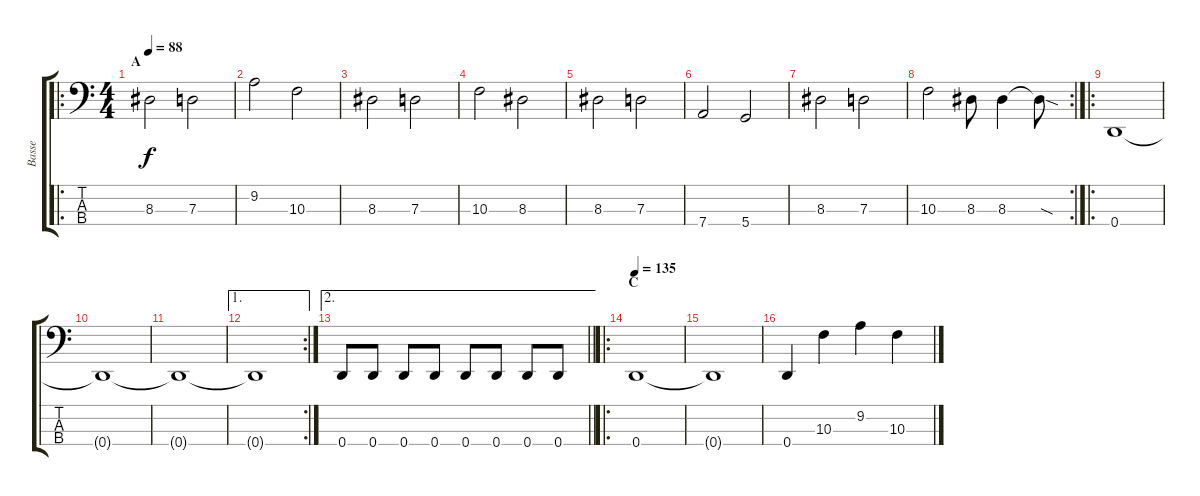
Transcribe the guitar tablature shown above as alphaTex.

\track ("Basse" "Basse") {instrument electricbassfinger}
\staff {score tabs}
\tuning (F2 C2 G1 D1) {hide}
\ro
\ts (4 4)
\section ("" "A")
\tempo 88
\clef f4
\ks c
8.3.2{dy f} 7.3.2 |
9.2.2 10.3.2 |
8.3.2 7.3.2 |
10.3.2 8.3.2 |
8.3.2 7.3.2 |
7.4.2 5.4.2 |
8.3.2 7.3.2 |
\rc 2
10.3.2 8.3.8 8.3.4 8.3{sod t}.8 |
\ro
0.4.1 |
0.4{t}.1 |
0.4{t}.1 |
\ae 1
\rc 2
0.4{t}.1 |
\ae 2
\barLineRight lightlight
0.4.8 0.4.8 0.4.8 0.4.8 0.4.8 0.4.8 0.4.8 0.4.8 |
\ro
\section ("" "C")
\tempo 135
0.4.1 |
0.4{t}.1 |
0.4.4 10.3.4 9.2.4 10.3.4
